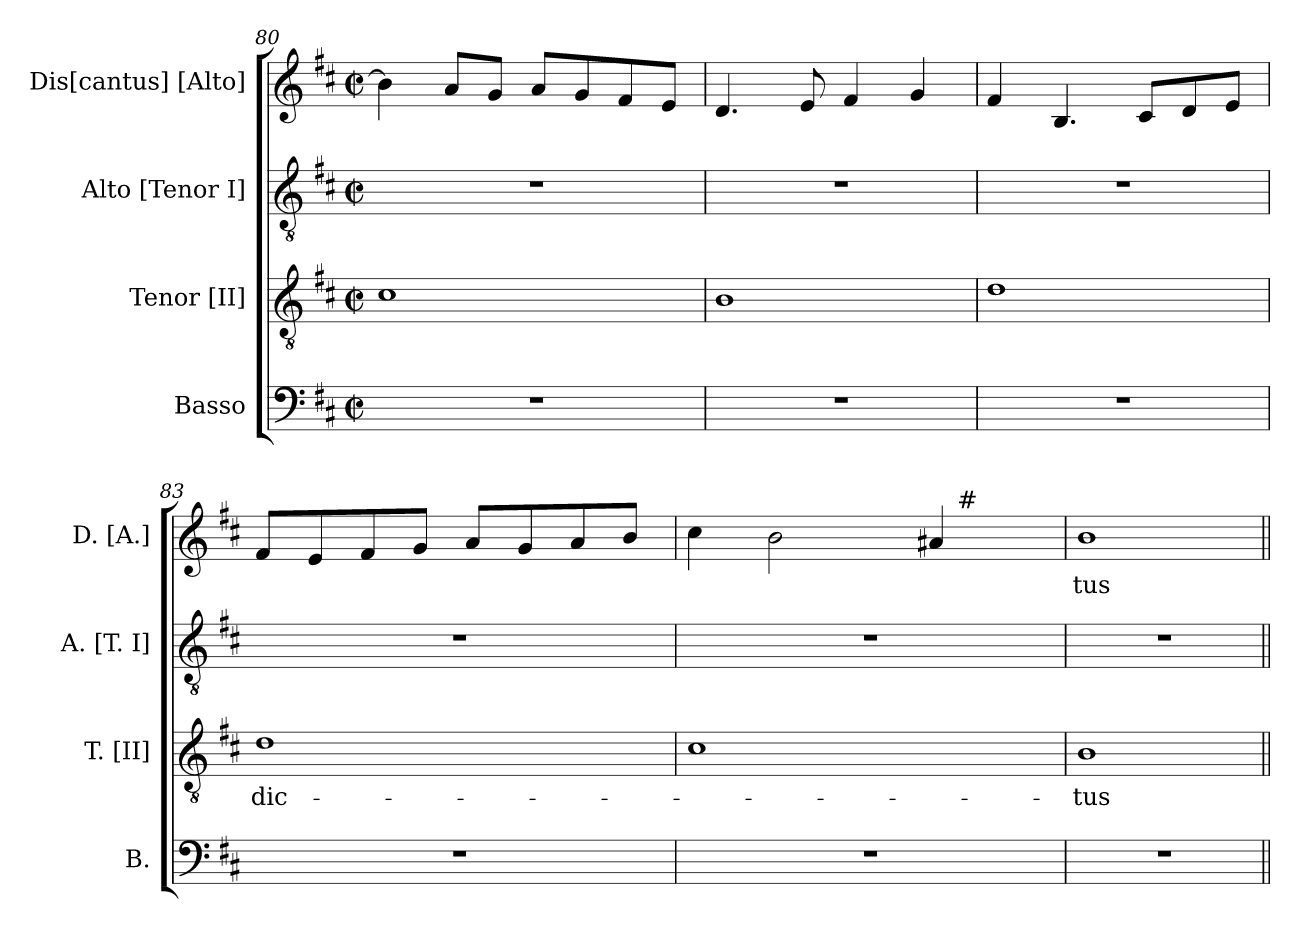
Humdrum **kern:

**kern	**kern	**text	**kern	**kern	**text
*part4	*part3	*part3	*part2	*part1	*part1
*staff4	*staff3	*staff3	*staff2	*staff1	*staff1
*I"Basso	*I"Tenor [II]	*	*I"Alto [Tenor I]	*I"Dis[cantus] [Alto]	*
*I'B.	*I'T. [II]	*	*I'A. [T. I]	*I'D. [A.]	*
!!LO:LB:g=z
*clefF4	*clefGv2	*	*clefGv2	*clefG2	*
*	*ITrd7c12	*	*ITrd7c12	*	*
*k[f#c#]	*k[f#c#]	*	*k[f#c#]	*k[f#c#]	*
*D:	*D:	*	*D:	*D:	*
*M2/2	*M2/2	*	*M2/2	*M2/2	*
*met(c|)	*met(c|)	*	*met(c|)	*met(c|)	*
=80	=80	=80	=80	=80	=80
1r	1C#i	.	1r	4bi\]	.
.	.	.	.	8ai/L	.
.	.	.	.	8gi/J	.
.	.	.	.	8ai/L	.
.	.	.	.	8gi/	.
.	.	.	.	8f#i/	.
.	.	.	.	8ei/J	.
=81	=81	=81	=81	=81	=81
1r	1BBi	.	1r	4.di/	.
.	.	.	.	8ei/	.
.	.	.	.	4f#i/	.
.	.	.	.	4gi/	.
=82	=82	=82	=82	=82	=82
1r	1Di	.	1r	4f#i/	.
.	.	.	.	4.Bi/	.
.	.	.	.	8c#i/L	.
.	.	.	.	8di/	.
.	.	.	.	8ei/J	.
=83	=83	=83	=83	=83	=83
!	!	!LO:LY:b:color=#000000	!	!	!
1r	1Di	-dic-	1r	8f#i/L	.
.	.	.	.	8ei/	.
.	.	.	.	8f#i/	.
.	.	.	.	8gi/J	.
.	.	.	.	8ai/L	.
.	.	.	.	8gi/	.
.	.	.	.	8ai/	.
.	.	.	.	8bi/J	.
=84	=84	=84	=84	=84	=84
*	*	*	*	*^	*
1r	1C#i	.	1r	4cc#i\	2ryy	.
.	.	.	.	2bi\	.	.
.	.	.	.	.	4ryy	.
.	.	.	.	4a#i/	32ryy	.
.	.	.	.	.	256ryy	.
!	!	!	!	!	!LO:TX:a:t=#	!
.	.	.	.	.	8ryy	.
.	.	.	.	.	16ryy	.
.	.	.	.	.	64..ryy	.
*	*	*	*	*v	*v	*
=85	=85	=85	=85	=85	=85
*	*	*	*	*^	*
!	!	!LO:LY:b:color=#000000	!	!	!	!
*	*	*	*	*v	*v	*
*	*	*	*	*^	*
!	!	!	!	!	!	!LO:LY:b:color=#000000
*	*	*	*	*v	*v	*
1r	1BBi	-tus	1r	1bi	-tus
=||	=||	=||	=||	=||	=||
*-	*-	*-	*-	*-	*-
